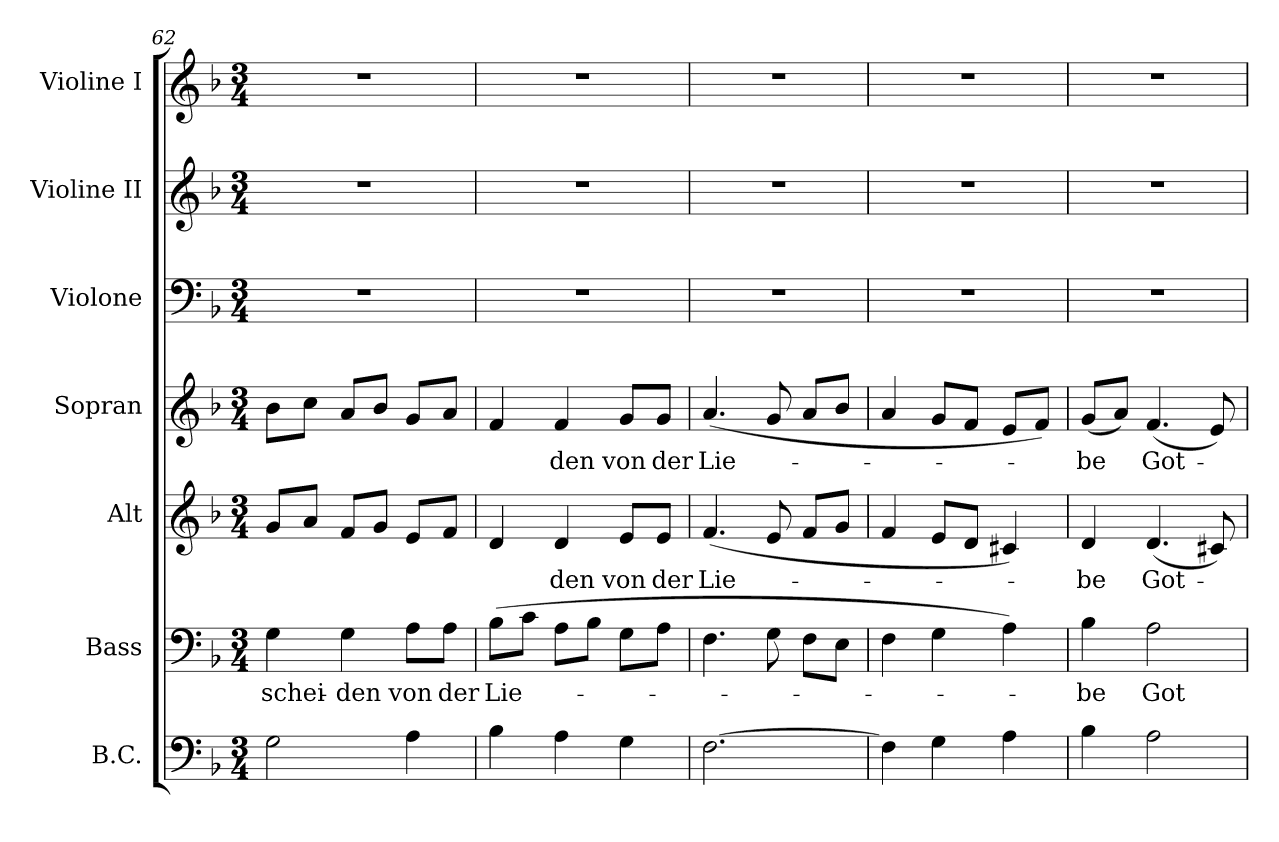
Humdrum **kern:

**kern	**kern	**text	**kern	**text	**kern	**text	**kern	**kern	**kern
*part7	*part6	*part6	*part5	*part5	*part4	*part4	*part3	*part2	*part1
*staff7	*staff6	*staff6	*staff5	*staff5	*staff4	*staff4	*staff3	*staff2	*staff1
*I"B.C.	*I"Bass	*	*I"Alt	*	*I"Sopran	*	*I"Violone	*I"Violine II	*I"Violine I
*	*I'B.	*	*I'A.	*	*I'S.	*	*	*I'Vln. II	*I'Vln. I
*clefF4	*clefF4	*	*clefG2	*	*clefG2	*	*clefF4	*clefG2	*clefG2
*k[b-]	*k[b-]	*	*k[b-]	*	*k[b-]	*	*k[b-]	*k[b-]	*k[b-]
*F:	*F:	*	*F:	*	*F:	*	*F:	*F:	*F:
*M3/4	*M3/4	*	*M3/4	*	*M3/4	*	*M3/4	*M3/4	*M3/4
=62	=62	=62	=62	=62	=62	=62	=62	=62	=62
!	!	!LO:LY:b:color=#000000	!	!	!	!	!LO:N:vis=1	!LO:N:vis=1	!LO:N:vis=1
2Gi\	4Gi\	schei-	8gi/L	.	8b-i\L	.	2.r	2.r	2.r
.	.	.	8ai/J	.	8cci\J	.	.	.	.
!	!	!LO:LY:b:color=#000000	!	!	!	!	!	!	!
.	4Gi\	-den	8fi/L	.	8ai/L	.	.	.	.
.	.	.	8gi/J	.	8b-i/J	.	.	.	.
!	!	!LO:LY:b:color=#000000	!	!	!	!	!	!	!
4Ai\	8Ai\L	von	8ei/L	.	8gi/L	.	.	.	.
!	!	!LO:LY:b:color=#000000	!	!	!	!	!	!	!
.	8Ai\J	der	8fi/J	.	8ai/J	.	.	.	.
=63	=63	=63	=63	=63	=63	=63	=63	=63	=63
!	!	!LO:LY:b:color=#000000	!	!	!	!	!LO:N:vis=1	!LO:N:vis=1	!LO:N:vis=1
4B-i\	(8B-i\L	Lie-	4di/	.	4fi/	.	2.r	2.r	2.r
.	8ci\J	.	.	.	.	.	.	.	.
!	!	!	!	!LO:LY:b:color=#000000	!	!	!	!	!
!	!	!	!	!	!	!LO:LY:b:color=#000000	!	!	!
4Ai\	8Ai\L	.	4di/	-den	4fi/	-den	.	.	.
.	8B-i\J	.	.	.	.	.	.	.	.
!	!	!	!	!LO:LY:b:color=#000000	!	!	!	!	!
!	!	!	!	!	!	!LO:LY:b:color=#000000	!	!	!
4Gi\	8Gi\L	.	8ei/L	von	8gi/L	von	.	.	.
!	!	!	!	!LO:LY:b:color=#000000	!	!	!	!	!
!	!	!	!	!	!	!LO:LY:b:color=#000000	!	!	!
.	8Ai\J	.	8ei/J	der	8gi/J	der	.	.	.
=64	=64	=64	=64	=64	=64	=64	=64	=64	=64
!	!	!	!	!LO:LY:b:color=#000000	!	!	!	!	!
!	!	!	!	!	!	!LO:LY:b:color=#000000	!LO:N:vis=1	!LO:N:vis=1	!LO:N:vis=1
[2.Fi\	4.Fi\	.	(4.fi/	Lie-	(4.ai/	Lie-	2.r	2.r	2.r
.	8Gi\	.	8ei/	.	8gi/	.	.	.	.
.	8Fi\L	.	8fi/L	.	8ai/L	.	.	.	.
.	8Ei\J	.	8gi/J	.	8b-i/J	.	.	.	.
=65	=65	=65	=65	=65	=65	=65	=65	=65	=65
!	!	!	!	!	!	!	!LO:N:vis=1	!LO:N:vis=1	!LO:N:vis=1
4Fi\]	4Fi\	.	4fi/	.	4ai/	.	2.r	2.r	2.r
4Gi\	4Gi\	.	8ei/L	.	8gi/L	.	.	.	.
.	.	.	8di/J	.	8fi/J	.	.	.	.
4Ai\	4Ai\)	.	4c#Xi/)	.	8ei/L	.	.	.	.
.	.	.	.	.	8fi/J)	.	.	.	.
!!LO:LB:g=z
=66	=66	=66	=66	=66	=66	=66	=66	=66	=66
!	!	!LO:LY:b:color=#000000	!	!	!	!	!	!	!
!	!	!	!	!LO:LY:b:color=#000000	!	!	!	!	!
!	!	!	!	!	!	!LO:LY:b:color=#000000	!LO:N:vis=1	!LO:N:vis=1	!LO:N:vis=1
4B-i\	4B-i\	-be	4di/	-be	(8gi/L	-be	2.r	2.r	2.r
.	.	.	.	.	8ai/J)	.	.	.	.
!	!	!LO:LY:b:color=#000000	!	!	!	!	!	!	!
!	!	!	!	!LO:LY:b:color=#000000	!	!	!	!	!
!	!	!	!	!	!	!LO:LY:b:color=#000000	!	!	!
2Ai\	2Ai\	Got-	(4.di/	Got-	(4.fi/	Got-	.	.	.
.	.	.	8c#Xi/)	.	8ei/)	.	.	.	.
=	=	=	=	=	=	=	=	=	=
*-	*-	*-	*-	*-	*-	*-	*-	*-	*-
